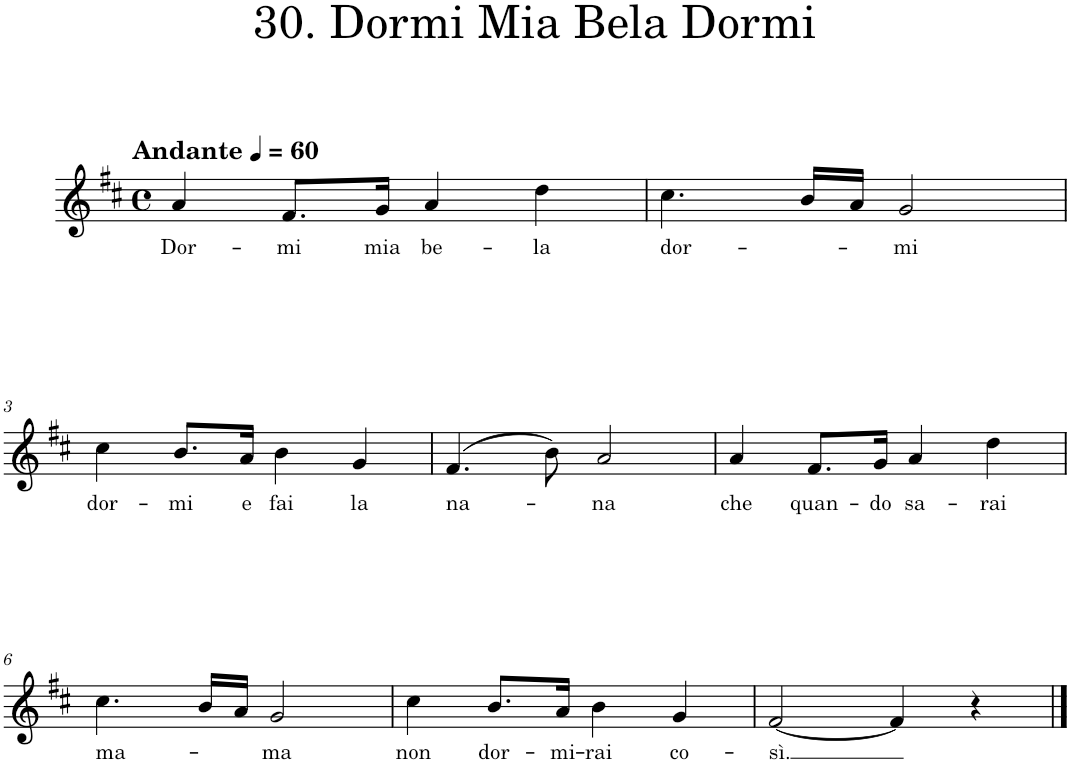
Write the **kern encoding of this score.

**kern	**text
*part1	*part1
*staff1	*staff1
*I"Piano	*
*I'Pno.	*
*clefG2	*
*k[f#c#]	*
*M4/4	*
*met(c)	*
*MM60	*
=1	=1
!LO:TX:a:B:t=Andante	!
!	!LO:LY:b
4a/	Dor-
!	!LO:LY:b
8.f#/L	-mi
!	!LO:LY:b
16g/Jk	mia
!	!LO:LY:b
4a/	be-
!	!LO:LY:b
4dd\	-la
=2	=2
!	!LO:LY:b
4.cc#\	dor-
16b/LL	.
16a/JJ	.
!	!LO:LY:b
2g/	-mi
!!LO:LB:g=z
=3	=3
!	!LO:LY:b
4cc#\	dor-
!	!LO:LY:b
8.b/L	-mi
!	!LO:LY:b
16a/Jk	e
!	!LO:LY:b
4b\	fai
!	!LO:LY:b
4g/	la
=4	=4
!	!LO:LY:b
(4.f#/	na-
8b\)	.
!	!LO:LY:b
2a/	-na
=5	=5
!	!LO:LY:b
4a/	che
!	!LO:LY:b
8.f#/L	quan-
!	!LO:LY:b
16g/Jk	-do
!	!LO:LY:b
4a/	sa-
!	!LO:LY:b
4dd\	-rai
!!LO:LB:g=z
=6	=6
!	!LO:LY:b
4.cc#\	ma-
16b/LL	.
16a/JJ	.
!	!LO:LY:b
2g/	-ma
=7	=7
!	!LO:LY:b
4cc#\	non
!	!LO:LY:b
8.b/L	dor-
!	!LO:LY:b
16a/Jk	-mi-
!	!LO:LY:b
4b\	-rai
!	!LO:LY:b
4g/	co-
=8	=8
!	!LO:LY:b
[2f#/	-sì.
4f#/]	.
4r	.
==	==
*-	*-
